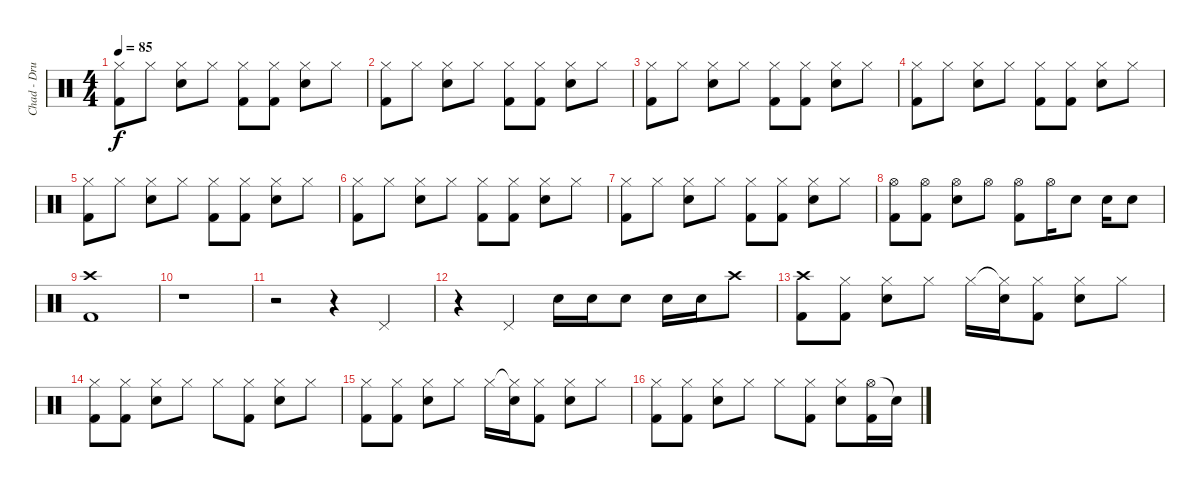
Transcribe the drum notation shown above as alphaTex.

\track ("Chad - Drums" "Chad - Dru") {instrument percussion}
\staff {score}
\articulation defaults
\ts (4 4)
\tempo 85
\clef neutral
\ks c
("Hi-Hat (closed)" "Kick (hit) 2").8{dy f} "Hi-Hat (closed)".8 ("Hi-Hat (closed)" "Snare (hit) 2").8 "Hi-Hat (closed)".8 ("Hi-Hat (closed)" "Kick (hit) 2").8 ("Hi-Hat (closed)" "Kick (hit) 2").8 ("Hi-Hat (closed)" "Snare (hit) 2").8 "Hi-Hat (closed)".8 |
("Hi-Hat (closed)" "Kick (hit) 2").8 "Hi-Hat (closed)".8 ("Hi-Hat (closed)" "Snare (hit) 2").8 "Hi-Hat (closed)".8 ("Hi-Hat (closed)" "Kick (hit) 2").8 ("Hi-Hat (closed)" "Kick (hit) 2").8 ("Hi-Hat (closed)" "Snare (hit) 2").8 "Hi-Hat (closed)".8 |
("Hi-Hat (closed)" "Kick (hit) 2").8 "Hi-Hat (closed)".8 ("Hi-Hat (closed)" "Snare (hit) 2").8 "Hi-Hat (closed)".8 ("Hi-Hat (closed)" "Kick (hit) 2").8 ("Hi-Hat (closed)" "Kick (hit) 2").8 ("Hi-Hat (closed)" "Snare (hit) 2").8 "Hi-Hat (closed)".8 |
("Hi-Hat (closed)" "Kick (hit) 2").8 "Hi-Hat (closed)".8 ("Hi-Hat (closed)" "Snare (hit) 2").8 "Hi-Hat (closed)".8 ("Hi-Hat (closed)" "Kick (hit) 2").8 ("Hi-Hat (closed)" "Kick (hit) 2").8 ("Hi-Hat (closed)" "Snare (hit) 2").8 "Hi-Hat (closed)".8 |
("Hi-Hat (closed)" "Kick (hit) 2").8 "Hi-Hat (closed)".8 ("Hi-Hat (closed)" "Snare (hit) 2").8 "Hi-Hat (closed)".8 ("Hi-Hat (closed)" "Kick (hit) 2").8 ("Hi-Hat (closed)" "Kick (hit) 2").8 ("Hi-Hat (closed)" "Snare (hit) 2").8 "Hi-Hat (closed)".8 |
("Hi-Hat (closed)" "Kick (hit) 2").8 "Hi-Hat (closed)".8 ("Hi-Hat (closed)" "Snare (hit) 2").8 "Hi-Hat (closed)".8 ("Hi-Hat (closed)" "Kick (hit) 2").8 ("Hi-Hat (closed)" "Kick (hit) 2").8 ("Hi-Hat (closed)" "Snare (hit) 2").8 "Hi-Hat (closed)".8 |
("Hi-Hat (closed)" "Kick (hit) 2").8 "Hi-Hat (closed)".8 ("Hi-Hat (closed)" "Snare (hit) 2").8 "Hi-Hat (closed)".8 ("Hi-Hat (closed)" "Kick (hit) 2").8 ("Hi-Hat (closed)" "Kick (hit) 2").8 ("Hi-Hat (closed)" "Snare (hit) 2").8 "Hi-Hat (closed)".8 |
("Hi-Hat (open)" "Kick (hit) 2").8 ("Hi-Hat (open)" "Kick (hit) 2").8 ("Hi-Hat (open)" "Snare (hit) 2").8 "Hi-Hat (open)".8 ("Hi-Hat (open)" "Kick (hit) 2").8 "Hi-Hat (open)".16 "Snare (hit) 2".8 "Snare (hit) 2".16 "Snare (hit) 2".8 |
("Crash high (hit)" "Kick (hit) 2").1 |
r.1 |
r.2 r.4 "Pedal Hi-Hat (hit)".4 |
r.4 "Pedal Hi-Hat (hit)".4 "Snare (hit) 2".16 "Snare (hit) 2".16 "Snare (hit) 2".8 "Snare (hit) 2".16 "Snare (hit) 2".16 "Crash high (hit)".8 |
("Crash high (hit)" "Kick (hit) 2").8 ("Hi-Hat (closed)" "Kick (hit) 2").8 ("Hi-Hat (closed)" "Snare (hit) 2").8 "Hi-Hat (closed)".8 "Hi-Hat (closed)".16 ("Hi-Hat (closed)"{t} "Snare (hit) 2").16 ("Hi-Hat (closed)" "Kick (hit) 2").8 ("Hi-Hat (closed)" "Snare (hit) 2").8 "Hi-Hat (closed)".8 |
("Hi-Hat (closed)" "Kick (hit) 2").8 ("Hi-Hat (closed)" "Kick (hit) 2").8 ("Hi-Hat (closed)" "Snare (hit) 2").8 "Hi-Hat (closed)".8 "Hi-Hat (closed)".8 ("Hi-Hat (closed)" "Kick (hit) 2").8 ("Hi-Hat (closed)" "Snare (hit) 2").8 "Hi-Hat (closed)".8 |
("Hi-Hat (closed)" "Kick (hit) 2").8 ("Hi-Hat (closed)" "Kick (hit) 2").8 ("Hi-Hat (closed)" "Snare (hit) 2").8 "Hi-Hat (closed)".8 "Hi-Hat (closed)".16 ("Hi-Hat (closed)"{t} "Snare (hit) 2").16 ("Hi-Hat (closed)" "Kick (hit) 2").8 ("Hi-Hat (closed)" "Snare (hit) 2").8 "Hi-Hat (closed)".8 |
("Hi-Hat (closed)" "Kick (hit) 2").8 ("Hi-Hat (closed)" "Kick (hit) 2").8 ("Hi-Hat (closed)" "Snare (hit) 2").8 "Hi-Hat (closed)".8 "Hi-Hat (closed)".8 ("Hi-Hat (closed)" "Kick (hit) 2").8 ("Hi-Hat (closed)" "Snare (hit) 2").8 ("Hi-Hat (open)" "Kick (hit) 2").16 "Snare (hit)"{t}.16
